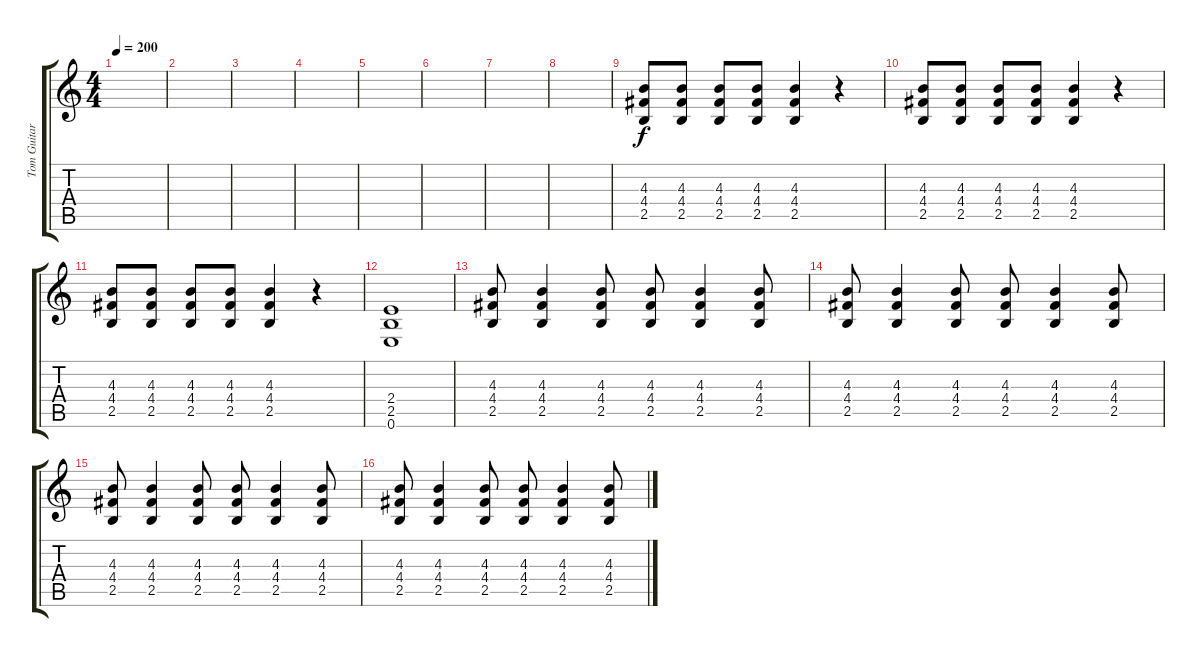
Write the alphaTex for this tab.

\track ("Tom Guitar 2" "Tom Guitar") {instrument distortionguitar}
\staff {score tabs}
\tuning (E4 B3 G3 D3 A2 E2) {hide}
\ts (4 4)
\tempo 200
\clef g2
\ks c
|
|
|
|
|
|
|
|
(4.3 4.4 2.5).8 (4.3 4.4 2.5).8 (4.3 4.4 2.5).8 (4.3 4.4 2.5).8 (4.3 4.4 2.5).4 r.4 |
(4.3 4.4 2.5).8 (4.3 4.4 2.5).8 (4.3 4.4 2.5).8 (4.3 4.4 2.5).8 (4.3 4.4 2.5).4 r.4 |
(4.3 4.4 2.5).8 (4.3 4.4 2.5).8 (4.3 4.4 2.5).8 (4.3 4.4 2.5).8 (4.3 4.4 2.5).4 r.4 |
(2.4 2.5 0.6).1 |
(4.3 4.4 2.5).8 (4.3 4.4 2.5).4 (4.3 4.4 2.5).8 (4.3 4.4 2.5).8 (4.3 4.4 2.5).4 (4.3 4.4 2.5).8 |
(4.3 4.4 2.5).8 (4.3 4.4 2.5).4 (4.3 4.4 2.5).8 (4.3 4.4 2.5).8 (4.3 4.4 2.5).4 (4.3 4.4 2.5).8 |
(4.3 4.4 2.5).8 (4.3 4.4 2.5).4 (4.3 4.4 2.5).8 (4.3 4.4 2.5).8 (4.3 4.4 2.5).4 (4.3 4.4 2.5).8 |
(4.3 4.4 2.5).8 (4.3 4.4 2.5).4 (4.3 4.4 2.5).8 (4.3 4.4 2.5).8 (4.3 4.4 2.5).4 (4.3 4.4 2.5).8
